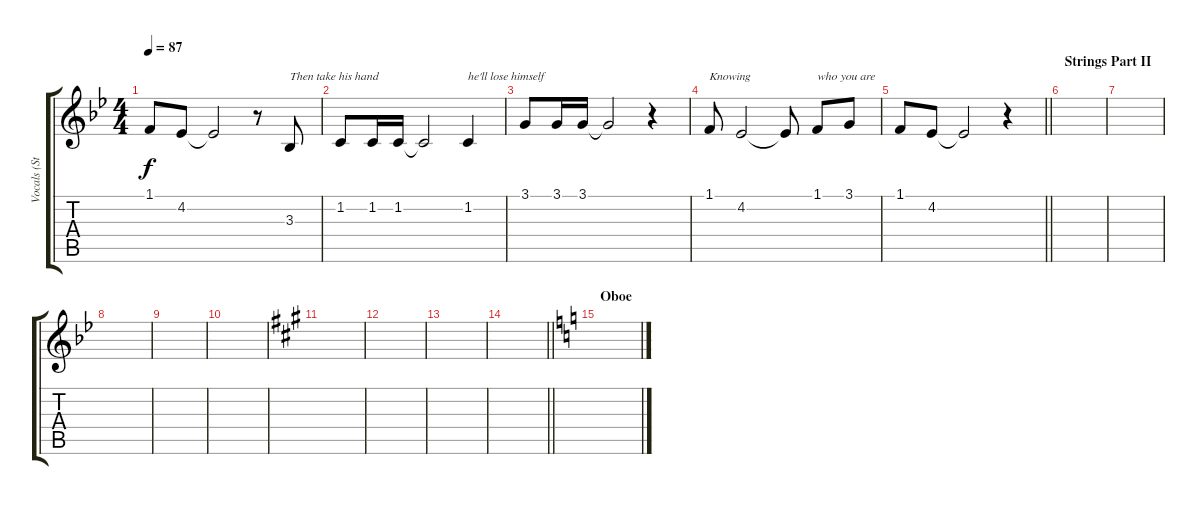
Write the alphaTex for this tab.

\track ("Vocals (Steve Hackett)" "Vocals (St") {instrument rockorgan}
\staff {score tabs}
\tuning (E4 B3 G3 D3 A2 E2) {hide}
\ts (4 4)
\tempo 87
\clef g2
\ks bb
1.1.8{dy f} 4.2.8 4.2{t}.2 r.8 3.3.8{txt "Then take his hand"} |
1.2.8 1.2.16 1.2.16 1.2{t}.2 1.2.4{txt "he'll lose himself"} |
3.1.8 3.1.16 3.1.16 3.1{t}.2 r.4 |
1.1.8{txt "Knowing"} 4.2.2 4.2{t}.8 1.1.8{txt "who you are"} 3.1.8 |
\barLineRight lightlight
1.1.8 4.2.8 4.2{t}.2 r.4 |
\section ("" "Strings Part II")
|
|
|
|
|
\ks a
|
|
|
\barLineRight lightlight
|
\section ("" "Oboe")
\ks c
